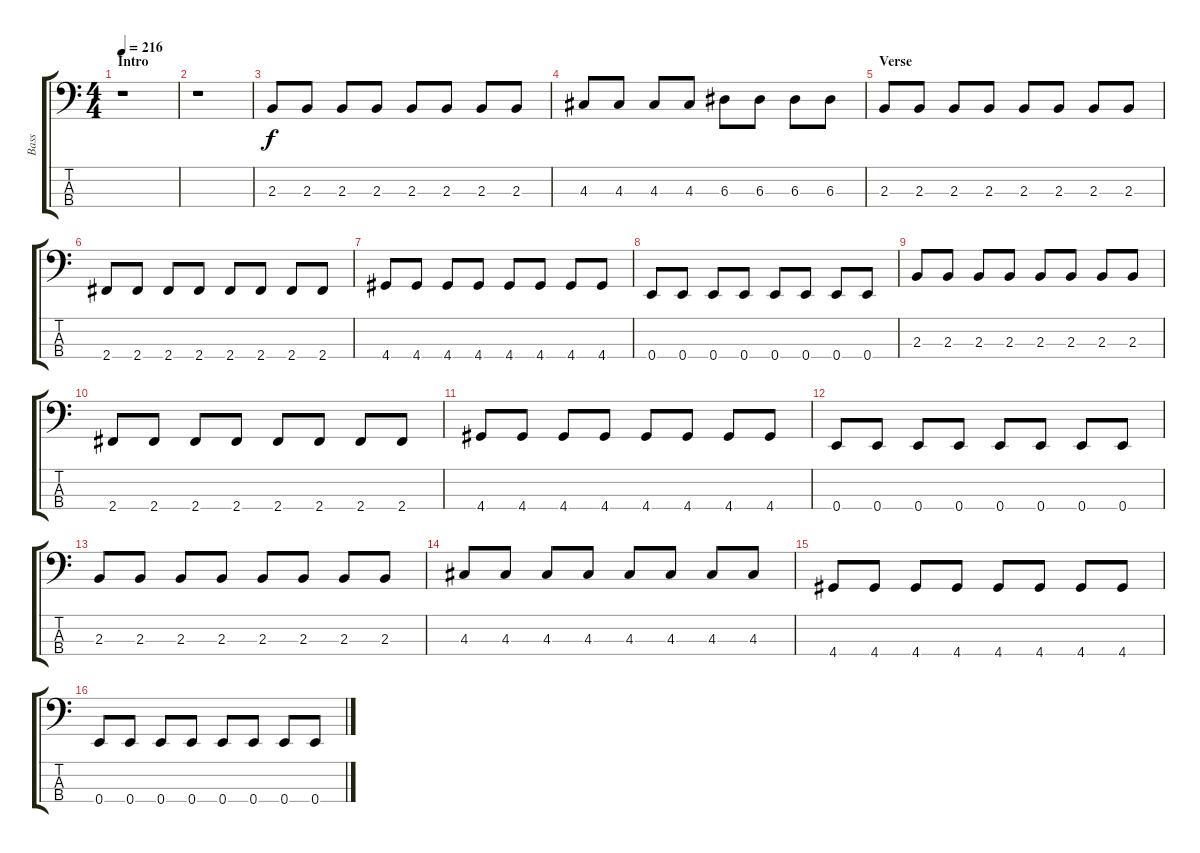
\track ("Bass" "Bass") {instrument slapbass2}
\staff {score tabs}
\tuning (G2 D2 A1 E1) {hide}
\ts (4 4)
\section ("" "Intro")
\tempo 216
\clef f4
\ks c
r.1{dy f instrument slapbass2} |
r.1 |
2.3.8 2.3.8 2.3.8 2.3.8 2.3.8 2.3.8 2.3.8 2.3.8 |
4.3.8 4.3.8 4.3.8 4.3.8 6.3.8 6.3.8 6.3.8 6.3.8 |
\section ("" "Verse")
2.3.8 2.3.8 2.3.8 2.3.8 2.3.8 2.3.8 2.3.8 2.3.8 |
2.4.8 2.4.8 2.4.8 2.4.8 2.4.8 2.4.8 2.4.8 2.4.8 |
4.4.8 4.4.8 4.4.8 4.4.8 4.4.8 4.4.8 4.4.8 4.4.8 |
0.4.8 0.4.8 0.4.8 0.4.8 0.4.8 0.4.8 0.4.8 0.4.8 |
2.3.8 2.3.8 2.3.8 2.3.8 2.3.8 2.3.8 2.3.8 2.3.8 |
2.4.8 2.4.8 2.4.8 2.4.8 2.4.8 2.4.8 2.4.8 2.4.8 |
4.4.8 4.4.8 4.4.8 4.4.8 4.4.8 4.4.8 4.4.8 4.4.8 |
0.4.8 0.4.8 0.4.8 0.4.8 0.4.8 0.4.8 0.4.8 0.4.8 |
2.3.8 2.3.8 2.3.8 2.3.8 2.3.8 2.3.8 2.3.8 2.3.8 |
4.3.8 4.3.8 4.3.8 4.3.8 4.3.8 4.3.8 4.3.8 4.3.8 |
4.4.8 4.4.8 4.4.8 4.4.8 4.4.8 4.4.8 4.4.8 4.4.8 |
0.4.8 0.4.8 0.4.8 0.4.8 0.4.8 0.4.8 0.4.8 0.4.8
